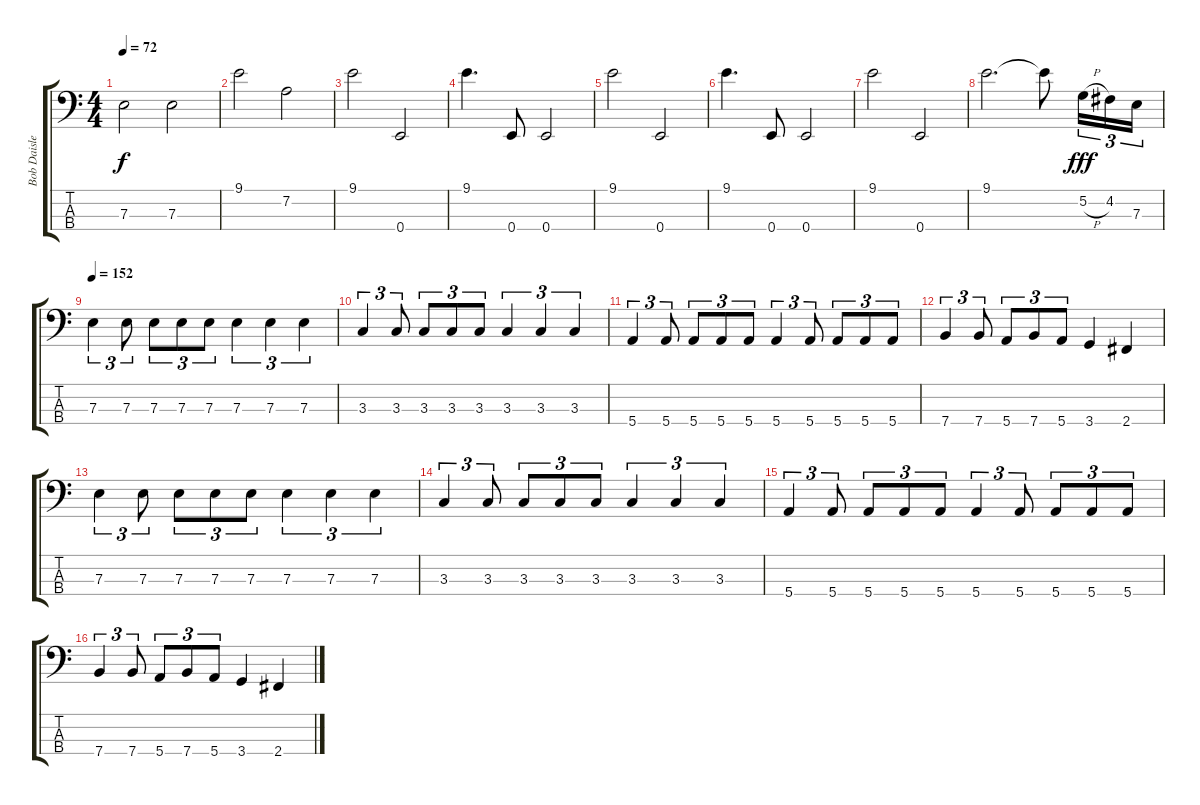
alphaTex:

\track ("Bob Daisley" "Bob Daisle") {instrument electricbassfinger}
\staff {score tabs}
\tuning (G2 D2 A1 E1) {hide}
\ts (4 4)
\tempo 72
\clef f4
\ks c
7.3.2{dy f instrument electricbassfinger} 7.3.2 |
9.1.2 7.2.2 |
9.1.2 0.4.2 |
9.1.4{d} 0.4.8 0.4.2 |
9.1.2 0.4.2 |
9.1.4{d} 0.4.8 0.4.2 |
9.1.2 0.4.2 |
9.1.2{d volume 16} 9.1{t}.8 5.2{h}.16{tu (3 2) dy fff} 4.2.16{tu (3 2)} 7.3.16{tu (3 2)} |
\tempo 152
7.3.4{tu (3 2) volume 16} 7.3.8{tu (3 2)} 7.3.8{tu (3 2)} 7.3.8{tu (3 2)} 7.3.8{tu (3 2)} 7.3.4{tu (3 2)} 7.3.4{tu (3 2)} 7.3.4{tu (3 2)} |
3.3.4{tu (3 2)} 3.3.8{tu (3 2)} 3.3.8{tu (3 2)} 3.3.8{tu (3 2)} 3.3.8{tu (3 2)} 3.3.4{tu (3 2)} 3.3.4{tu (3 2)} 3.3.4{tu (3 2)} |
5.4.4{tu (3 2)} 5.4.8{tu (3 2)} 5.4.8{tu (3 2)} 5.4.8{tu (3 2)} 5.4.8{tu (3 2)} 5.4.4{tu (3 2)} 5.4.8{tu (3 2)} 5.4.8{tu (3 2)} 5.4.8{tu (3 2)} 5.4.8{tu (3 2)} |
7.4.4{tu (3 2)} 7.4.8{tu (3 2)} 5.4.8{tu (3 2)} 7.4.8{tu (3 2)} 5.4.8{tu (3 2)} 3.4.4 2.4.4 |
7.3.4{tu (3 2)} 7.3.8{tu (3 2)} 7.3.8{tu (3 2)} 7.3.8{tu (3 2)} 7.3.8{tu (3 2)} 7.3.4{tu (3 2)} 7.3.4{tu (3 2)} 7.3.4{tu (3 2)} |
3.3.4{tu (3 2)} 3.3.8{tu (3 2)} 3.3.8{tu (3 2)} 3.3.8{tu (3 2)} 3.3.8{tu (3 2)} 3.3.4{tu (3 2)} 3.3.4{tu (3 2)} 3.3.4{tu (3 2)} |
5.4.4{tu (3 2)} 5.4.8{tu (3 2)} 5.4.8{tu (3 2)} 5.4.8{tu (3 2)} 5.4.8{tu (3 2)} 5.4.4{tu (3 2)} 5.4.8{tu (3 2)} 5.4.8{tu (3 2)} 5.4.8{tu (3 2)} 5.4.8{tu (3 2)} |
7.4.4{tu (3 2)} 7.4.8{tu (3 2)} 5.4.8{tu (3 2)} 7.4.8{tu (3 2)} 5.4.8{tu (3 2)} 3.4.4 2.4.4{volume 14}
